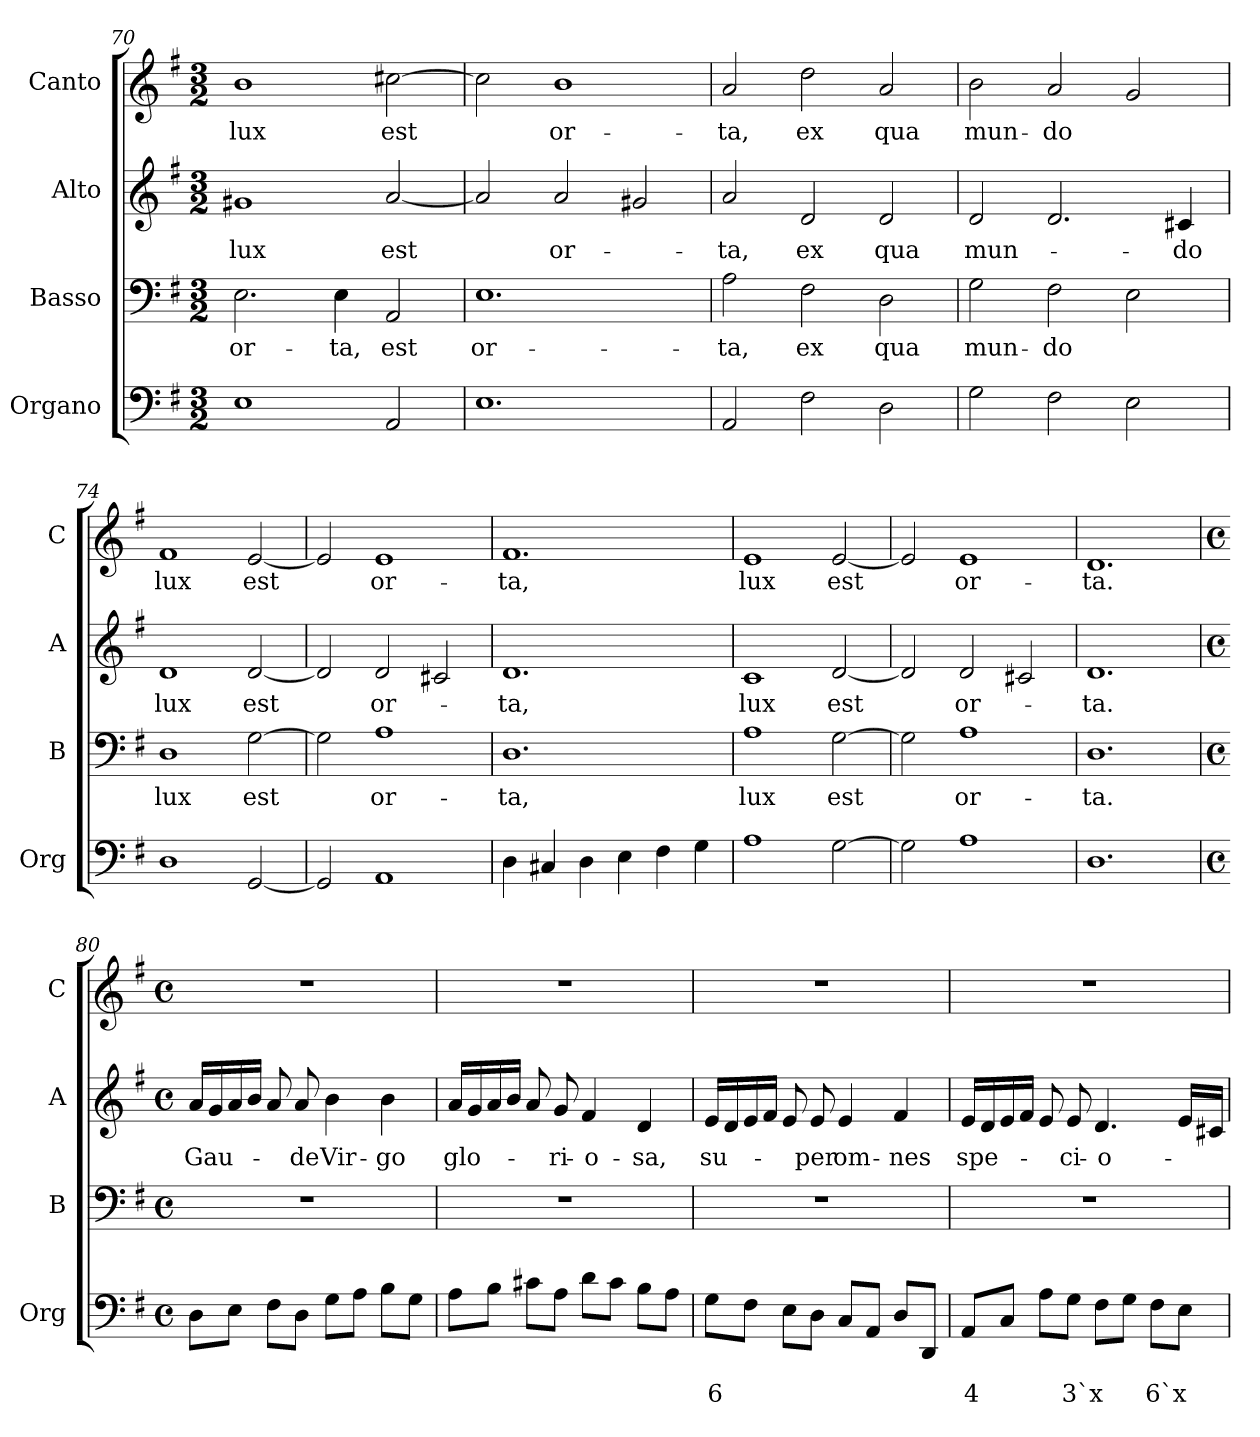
**kern	**text	**text	**kern	**text	**kern	**text	**kern	**text
*part4	*part4	*part4	*part3	*part3	*part2	*part2	*part1	*part1
*staff4	*staff4	*staff4	*staff3	*staff3	*staff2	*staff2	*staff1	*staff1
*I"Organo	*	*	*I"Basso	*	*I"Alto	*	*I"Canto	*
*I'Org	*	*	*I'B	*	*I'A	*	*I'C	*
*clefF4	*	*	*clefF4	*	*clefG2	*	*clefG2	*
*k[f#]	*	*	*k[f#]	*	*k[f#]	*	*k[f#]	*
*G:	*	*	*G:	*	*G:	*	*G:	*
*M3/2	*	*	*M3/2	*	*M3/2	*	*M3/2	*
=70	=70	=70	=70	=70	=70	=70	=70	=70
!	!	!	!	!LO:LY:b	!	!LO:LY:b	!	!LO:LY:b
1E	.	.	2.E\	or-	1g#X	lux	1b	lux
!	!	!	!	!LO:LY:b	!	!	!	!
.	.	.	4E\	-ta,	.	.	.	.
!	!	!	!	!LO:LY:b	!	!LO:LY:b	!	!LO:LY:b
2AA/	.	.	2AA/	est	[2a/	est	[2cc#X\	est
=71	=71	=71	=71	=71	=71	=71	=71	=71
!	!	!	!	!LO:LY:b	!	!	!	!
1.E	.	.	1.E	or-	2a/]	.	2cc#\]	.
!	!	!	!	!	!	!LO:LY:b	!	!LO:LY:b
.	.	.	.	.	2a/	or-	1b	or-
.	.	.	.	.	2g#X/	.	.	.
=72	=72	=72	=72	=72	=72	=72	=72	=72
!	!	!	!	!LO:LY:b	!	!LO:LY:b	!	!LO:LY:b
2AA/	.	.	2A\	-ta,	2a/	-ta,	2a/	-ta,
!	!	!	!	!LO:LY:b	!	!LO:LY:b	!	!LO:LY:b
2F#\	.	.	2F#\	ex	2d/	ex	2dd\	ex
!	!	!	!	!LO:LY:b	!	!LO:LY:b	!	!LO:LY:b
2D\	.	.	2D\	qua	2d/	qua	2a/	qua
!!LO:LB:g=z
=73	=73	=73	=73	=73	=73	=73	=73	=73
!	!	!	!	!LO:LY:b	!	!LO:LY:b	!	!LO:LY:b
2G\	.	.	2G\	mun-	2d/	mun-	2b\	mun-
!	!	!	!	!LO:LY:b	!	!	!	!LO:LY:b
2F#\	.	.	2F#\	-do	2.d/	.	2a/	-do
2E\	.	.	2E\	.	.	.	2g/	.
!	!	!	!	!	!	!LO:LY:b	!	!
.	.	.	.	.	4c#X/	-do	.	.
=74	=74	=74	=74	=74	=74	=74	=74	=74
!	!	!	!	!LO:LY:b	!	!LO:LY:b	!	!LO:LY:b
1D	.	.	1D	lux	1d	lux	1f#	lux
!	!	!	!	!LO:LY:b	!	!LO:LY:b	!	!LO:LY:b
[2GG/	.	.	[2G\	est	[2d/	est	[2e/	est
=75	=75	=75	=75	=75	=75	=75	=75	=75
2GG/]	.	.	2G\]	.	2d/]	.	2e/]	.
!	!	!	!	!LO:LY:b	!	!LO:LY:b	!	!LO:LY:b
1AA	.	.	1A	or-	2d/	or-	1e	or-
.	.	.	.	.	2c#X/	.	.	.
=76	=76	=76	=76	=76	=76	=76	=76	=76
!	!	!	!	!LO:LY:b	!	!LO:LY:b	!	!LO:LY:b
4D\	.	.	1.D	-ta,	1.d	-ta,	1.f#	-ta,
4C#X/	.	.	.	.	.	.	.	.
4D\	.	.	.	.	.	.	.	.
4E\	.	.	.	.	.	.	.	.
4F#\	.	.	.	.	.	.	.	.
4G\	.	.	.	.	.	.	.	.
=77	=77	=77	=77	=77	=77	=77	=77	=77
!	!	!	!	!LO:LY:b	!	!LO:LY:b	!	!LO:LY:b
1A	.	.	1A	lux	1c	lux	1e	lux
!	!	!	!	!LO:LY:b	!	!LO:LY:b	!	!LO:LY:b
[2G\	.	.	[2G\	est	[2d/	est	[2e/	est
=78	=78	=78	=78	=78	=78	=78	=78	=78
2G\]	.	.	2G\]	.	2d/]	.	2e/]	.
!	!	!	!	!LO:LY:b	!	!LO:LY:b	!	!LO:LY:b
1A	.	.	1A	or-	2d/	or-	1e	or-
.	.	.	.	.	2c#X/	.	.	.
=79	=79	=79	=79	=79	=79	=79	=79	=79
!	!	!	!	!LO:LY:b	!	!LO:LY:b	!	!LO:LY:b
1.D	.	.	1.D	-ta.	1.d	-ta.	1.d	-ta.
!!LO:PB:g=z
=80	=80	=80	=80	=80	=80	=80	=80	=80
*M4/4	*	*	*M4/4	*	*M4/4	*	*M4/4	*
*met(c)	*	*	*met(c)	*	*met(c)	*	*met(c)	*
!	!	!	!	!	!	!LO:LY:b	!	!
8D\L	.	.	1r	.	16a/LL	Gau-	1r	.
.	.	.	.	.	16g/	.	.	.
8E\J	.	.	.	.	16a/	.	.	.
.	.	.	.	.	16b/JJ	.	.	.
8F#\L	.	.	.	.	8a/	.	.	.
!	!	!	!	!	!	!LO:LY:b	!	!
8D\J	.	.	.	.	8a/	-de	.	.
!	!	!	!	!	!	!LO:LY:b	!	!
8G\L	.	.	.	.	4b\	Vir-	.	.
8A\J	.	.	.	.	.	.	.	.
!	!	!	!	!	!	!LO:LY:b	!	!
8B\L	.	.	.	.	4b\	-go	.	.
8G\J	.	.	.	.	.	.	.	.
=81	=81	=81	=81	=81	=81	=81	=81	=81
!	!	!	!	!	!	!LO:LY:b	!	!
8A\L	.	.	1r	.	16a/LL	glo-	1r	.
.	.	.	.	.	16g/	.	.	.
8B\J	.	.	.	.	16a/	.	.	.
.	.	.	.	.	16b/JJ	.	.	.
8c#X\L	.	.	.	.	8a/	.	.	.
!	!	!	!	!	!	!LO:LY:b	!	!
8A\J	.	.	.	.	8g/	-ri-	.	.
!	!	!	!	!	!	!LO:LY:b	!	!
8d\L	.	.	.	.	4f#/	-o-	.	.
8c#\J	.	.	.	.	.	.	.	.
!	!	!	!	!	!	!LO:LY:b	!	!
8B\L	.	.	.	.	4d/	-sa,	.	.
8A\J	.	.	.	.	.	.	.	.
=82	=82	=82	=82	=82	=82	=82	=82	=82
!	!	!LO:LY:b	!	!	!	!LO:LY:b	!	!
8G\L	.	6	1r	.	16e/LL	su-	1r	.
.	.	.	.	.	16d/	.	.	.
8F#\J	.	.	.	.	16e/	.	.	.
.	.	.	.	.	16f#/JJ	.	.	.
8E\L	.	.	.	.	8e/	.	.	.
!	!	!	!	!	!	!LO:LY:b	!	!
8D\J	.	.	.	.	8e/	-per	.	.
!	!	!	!	!	!	!LO:LY:b	!	!
8C/L	.	.	.	.	4e/	om-	.	.
8AA/J	.	.	.	.	.	.	.	.
!	!	!	!	!	!	!LO:LY:b	!	!
8D/L	.	.	.	.	4f#/	-nes	.	.
8DD/J	.	.	.	.	.	.	.	.
=83	=83	=83	=83	=83	=83	=83	=83	=83
!	!	!LO:LY:b	!	!	!	!LO:LY:b	!	!
8AA/L	.	4	1r	.	16e/LL	spe-	1r	.
.	.	.	.	.	16d/	.	.	.
8C/J	.	.	.	.	16e/	.	.	.
.	.	.	.	.	16f#/JJ	.	.	.
8A\L	.	.	.	.	8e/	.	.	.
!	!	!LO:LY:b	!	!	!	!LO:LY:b	!	!
8G\J	.	3`x	.	.	8e/	-ci-	.	.
!	!	!	!	!	!	!LO:LY:b	!	!
8F#\L	.	.	.	.	4.d/	-o-	.	.
8G\J	.	.	.	.	.	.	.	.
!	!	!LO:LY:b	!	!	!	!	!	!
8F#\L	.	6`x	.	.	.	.	.	.
8E\J	.	.	.	.	16e/LL	.	.	.
.	.	.	.	.	16c#X/JJ	.	.	.
=	=	=	=	=	=	=	=	=
*-	*-	*-	*-	*-	*-	*-	*-	*-
